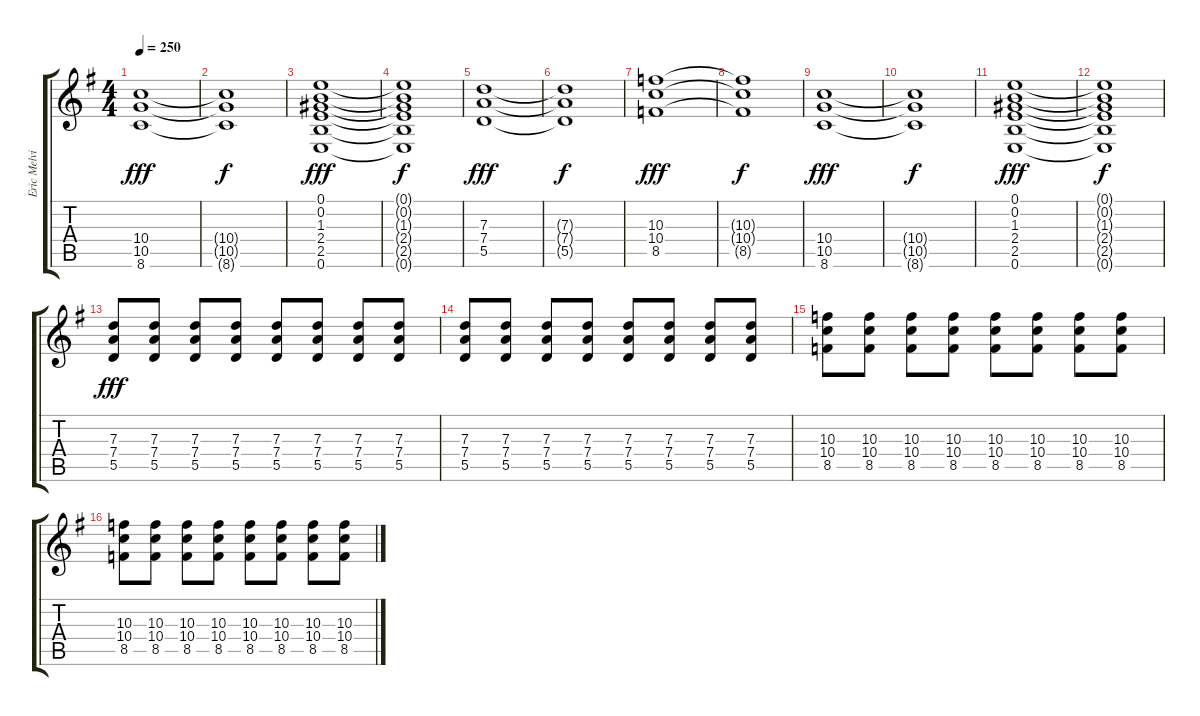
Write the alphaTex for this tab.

\track ("Eric Melvin" "Eric Melvi") {instrument overdrivenguitar}
\staff {score tabs}
\tuning (E4 B3 G3 D3 A2 E2) {hide}
\ts (4 4)
\tempo 250
\clef g2
\ks eminor
(10.4 10.5 8.6).1{dy fff} |
(10.4{t} 10.5{t} 8.6{t}).1{dy f} |
(0.1 0.2 1.3 2.4 2.5 0.6).1{dy fff} |
(0.1{t} 0.2{t} 1.3{t} 2.4{t} 2.5{t} 0.6{t}).1{dy f} |
(7.3 7.4 5.5).1{dy fff} |
(7.3{t} 7.4{t} 5.5{t}).1{dy f} |
(10.3 10.4 8.5).1{dy fff} |
(10.3{t} 10.4{t} 8.5{t}).1{dy f} |
(10.4 10.5 8.6).1{dy fff} |
(10.4{t} 10.5{t} 8.6{t}).1{dy f} |
(0.1 0.2 1.3 2.4 2.5 0.6).1{dy fff} |
(0.1{t} 0.2{t} 1.3{t} 2.4{t} 2.5{t} 0.6{t}).1{dy f} |
(7.3 7.4 5.5).8{dy fff} (7.3 7.4 5.5).8 (7.3 7.4 5.5).8 (7.3 7.4 5.5).8 (7.3 7.4 5.5).8 (7.3 7.4 5.5).8 (7.3 7.4 5.5).8 (7.3 7.4 5.5).8 |
(7.3 7.4 5.5).8 (7.3 7.4 5.5).8 (7.3 7.4 5.5).8 (7.3 7.4 5.5).8 (7.3 7.4 5.5).8 (7.3 7.4 5.5).8 (7.3 7.4 5.5).8 (7.3 7.4 5.5).8 |
(10.3 10.4 8.5).8 (10.3 10.4 8.5).8 (10.3 10.4 8.5).8 (10.3 10.4 8.5).8 (10.3 10.4 8.5).8 (10.3 10.4 8.5).8 (10.3 10.4 8.5).8 (10.3 10.4 8.5).8 |
(10.3 10.4 8.5).8 (10.3 10.4 8.5).8 (10.3 10.4 8.5).8 (10.3 10.4 8.5).8 (10.3 10.4 8.5).8 (10.3 10.4 8.5).8 (10.3 10.4 8.5).8 (10.3 10.4 8.5).8
